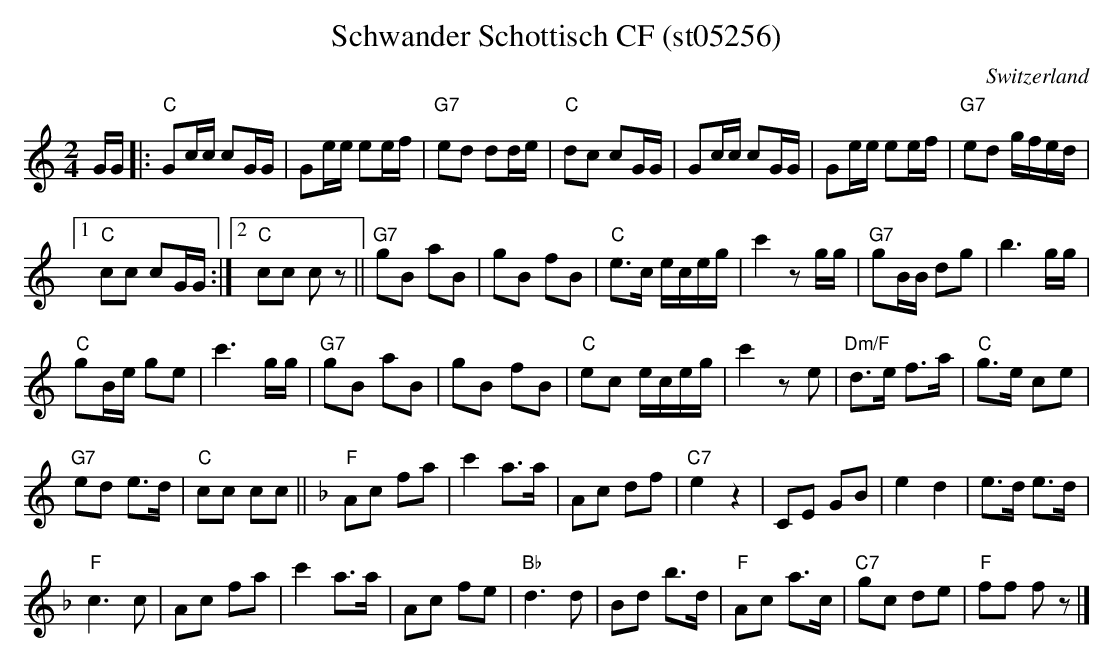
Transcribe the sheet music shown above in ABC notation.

X:1
T: Schwander Schottisch CF (st05256)
O:Switzerland
M:2/4
L:1/16
K:C major
GG |: "C"G2cc c2GG | G2ee e2ef | "G7"e2d2 d2de | "C"d2c2 c2GG | G2cc c2GG | G2ee e2ef | "G7"e2d2 gfed |1
"C"c2c2 c2GG :|2 "C"c2c2 c2z2 || [L:1/8] "G7"gB aB | gB fB | "C"e>c e/c/e/g/ | c'2zg/g/ | "G7"gB/B/ dg | b3g/g/ |
"C"gB/e/ ge | c'3g/g/ | "G7"gB aB | gB fB | "C"ec e/c/e/g/ | c'2ze | "Dm/F"d>e f>a | "C"g>e ce |
"G7"ed e>d | "C"cc cc || [K:F] "F"Ac fa | c'2a>a | Ac df | "C7"e2z2 | CE GB | e2d2 | e>d e>d |
"F"c3c | Ac fa | c'2 a>a | Ac fe | "Bb"d3d | Bd b>d | "F"Ac a>c | "C7"gc de | "F"ff fz |]
